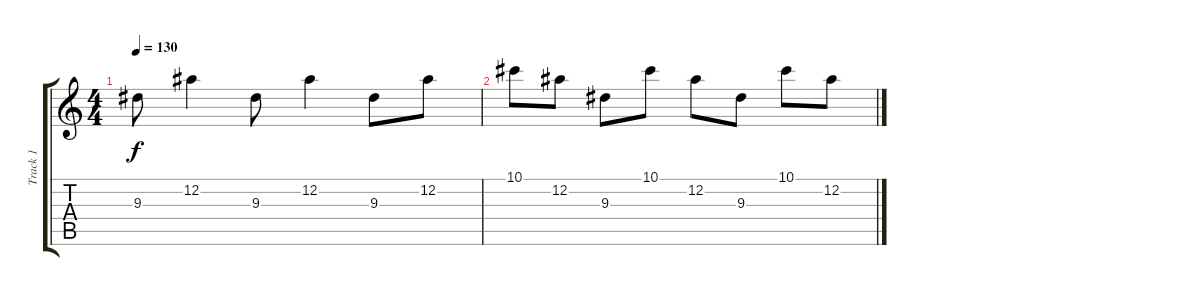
\track ("Track 1" "Track 1") {instrument distortionguitar}
\staff {score tabs}
\tuning (Eb4 Bb3 Gb3 Db3 Ab2 Eb2) {hide}
\ts (4 4)
\tempo 130
\clef g2
\ks c
9.3.8{dy f instrument electricguitarclean} 12.2.4 9.3.8 12.2.4 9.3.8 12.2.8 |
10.1.8 12.2.8 9.3.8 10.1.8 12.2.8 9.3.8 10.1.8 12.2.8
